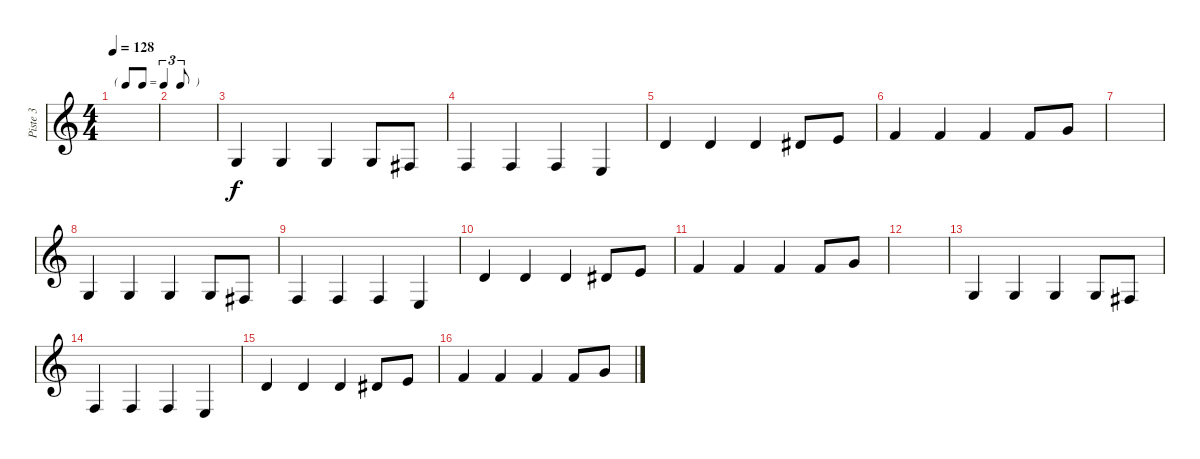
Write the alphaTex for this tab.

\track ("Piste 3" "Piste 3") {instrument electricbassfinger}
\staff {score}
\tuning (E4 B3 G3 D3 A2 E2) {hide}
\ts (4 4)
\tf triplet8th
\tempo 128
\clef g2
\ks c
|
|
3.6.4 3.6.4 3.6.4 3.6.8 2.6.8 |
1.6.4 1.6.4 1.6.4 0.6.4 |
0.4.4 0.4.4 0.4.4 6.5.8 2.4.8 |
3.4.4 3.4.4 3.4.4 3.4.8 0.3.8 |
|
3.6.4 3.6.4 3.6.4 3.6.8 2.6.8 |
1.6.4 1.6.4 1.6.4 0.6.4 |
0.4.4 0.4.4 0.4.4 6.5.8 2.4.8 |
3.4.4 3.4.4 3.4.4 3.4.8 0.3.8 |
|
3.6.4 3.6.4 3.6.4 3.6.8 2.6.8 |
1.6.4 1.6.4 1.6.4 0.6.4 |
0.4.4 0.4.4 0.4.4 6.5.8 2.4.8 |
3.4.4 3.4.4 3.4.4 3.4.8 0.3.8
